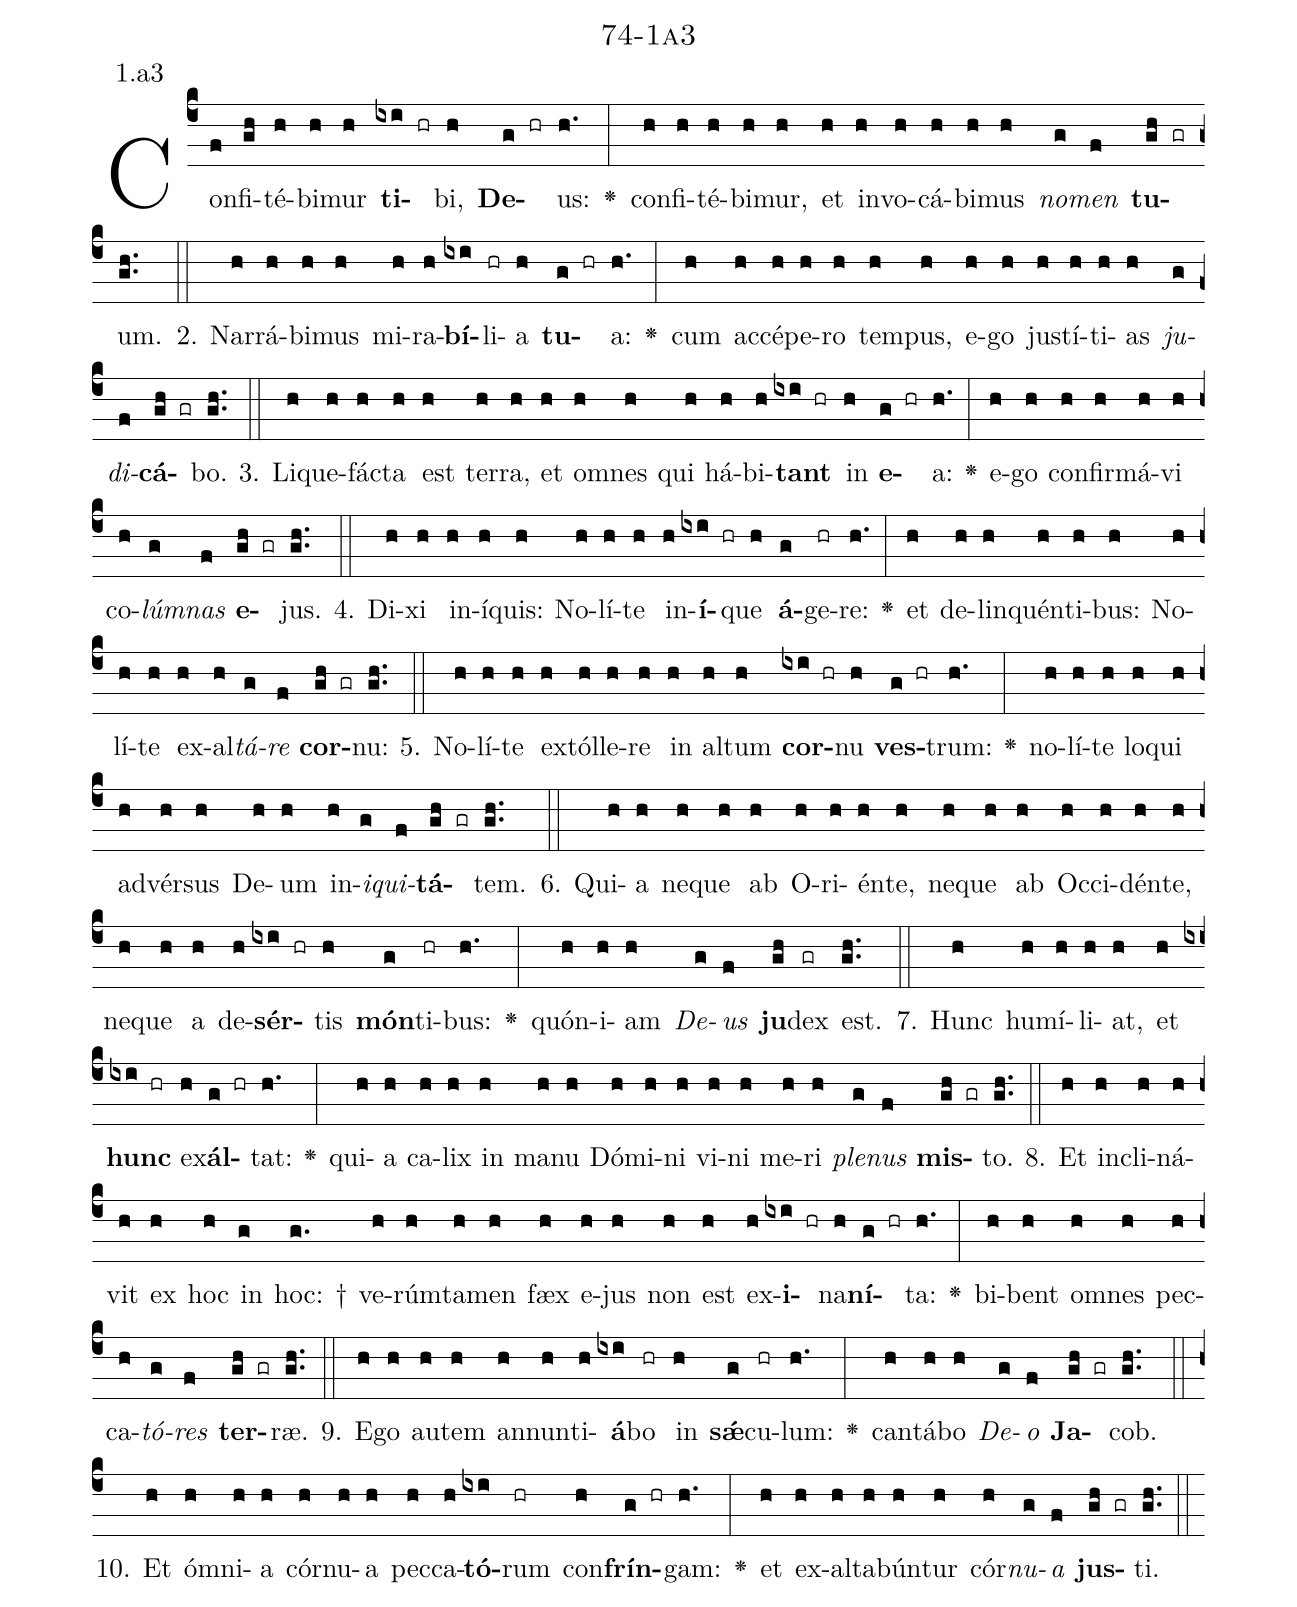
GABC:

name: 74-1a3;
annotation: 1.a3;
%%
(c4)Con(f)fi(gh)té(h)bi(h)mur(h) <b>ti</b>(ixi hr)bi,(h) <b>De</b>(g hr)us:(h.) <v>\greheightstar</v>(:) con(h)fi(h)té(h)bi(h)mur,(h) et(h) in(h)vo(h)cá(h)bi(h)mus(h) <i>no</i>(g)<i>men</i>(f) <b>tu</b>(gh gr)um.(gh..) (::)
2. Nar(h)rá(h)bi(h)mus(h) mi(h)ra(h)<b>bí</b>(ixi)li(hr)a(h) <b>tu</b>(g hr)a:(h.) <v>\greheightstar</v>(:) cum(h) ac(h)cé(h)pe(h)ro(h) tem(h)pus,(h) e(h)go(h) jus(h)tí(h)ti(h)as(h) <i>ju</i>(g)<i>di</i>(f)<b>cá</b>(gh gr)bo.(gh..) (::)
3. Li(h)que(h)fác(h)ta(h) est(h) ter(h)ra,(h) et(h) om(h)nes(h) qui(h) há(h)bi(h)<b>tant</b>(ixi hr) in(h) <b>e</b>(g hr)a:(h.) <v>\greheightstar</v>(:) e(h)go(h) con(h)fir(h)má(h)vi(h) co(h)<i>lúm</i>(g)<i>nas</i>(f) <b>e</b>(gh gr)jus.(gh..) (::)
4. Di(h)xi(h) in(h)í(h)quis:(h) No(h)lí(h)te(h) in(h)<b>í</b>(ixi hr)que(h) <b>á</b>(g)ge(hr)re:(h.) <v>\greheightstar</v>(:) et(h) de(h)lin(h)quén(h)ti(h)bus:(h) No(h)lí(h)te(h) ex(h)al(h)<i>tá</i>(g)<i>re</i>(f) <b>cor</b>(gh gr)nu:(gh..) (::)
5. No(h)lí(h)te(h) ex(h)tól(h)le(h)re(h) in(h) al(h)tum(h) <b>cor</b>(ixi hr)nu(h) <b>ves</b>(g hr)trum:(h.) <v>\greheightstar</v>(:) no(h)lí(h)te(h) lo(h)qui(h) ad(h)vér(h)sus(h) De(h)um(h) in(h)<i>i</i>(g)<i>qui</i>(f)<b>tá</b>(gh gr)tem.(gh..) (::)
6. Qui(h)a(h) ne(h)que(h) ab(h) O(h)ri(h)én(h)te,(h) ne(h)que(h) ab(h) Oc(h)ci(h)dén(h)te,(h) ne(h)que(h) a(h) de(h)<b>sér</b>(ixi hr)tis(h) <b>món</b>(g)ti(hr)bus:(h.) <v>\greheightstar</v>(:) quón(h)i(h)am(h) <i>De</i>(g)<i>us</i>(f) <b>ju</b>(gh)dex(gr) est.(gh..) (::)
7. Hunc(h) hu(h)mí(h)li(h)at,(h) et(h) <b>hunc</b>(ixi hr) ex(h)<b>ál</b>(g hr)tat:(h.) <v>\greheightstar</v>(:) qui(h)a(h) ca(h)lix(h) in(h) ma(h)nu(h) Dó(h)mi(h)ni(h) vi(h)ni(h) me(h)ri(h) <i>ple</i>(g)<i>nus</i>(f) <b>mis</b>(gh gr)to.(gh..) (::)
8. Et(h) in(h)cli(h)ná(h)vit(h) ex(h) hoc(h) in(g) hoc: †(g.) ve(h)rúm(h)ta(h)men(h) fæx(h) e(h)jus(h) non(h) est(h) ex(h)<b>i</b>(ixi hr)na(h)<b>ní</b>(g hr)ta:(h.) <v>\greheightstar</v>(:) bi(h)bent(h) om(h)nes(h) pec(h)ca(h)<i>tó</i>(g)<i>res</i>(f) <b>ter</b>(gh gr)ræ.(gh..) (::)
9. E(h)go(h) au(h)tem(h) an(h)nun(h)ti(h)<b>á</b>(ixi)bo(hr) in(h) <b>sǽ</b>(g)cu(hr)lum:(h.) <v>\greheightstar</v>(:) can(h)tá(h)bo(h) <i>De</i>(g)<i>o</i>(f) <b>Ja</b>(gh gr)cob.(gh..) (::)
10. Et(h) óm(h)ni(h)a(h) cór(h)nu(h)a(h) pec(h)ca(h)<b>tó</b>(ixi)rum(hr) con(h)<b>frín</b>(g hr)gam:(h.) <v>\greheightstar</v>(:) et(h) ex(h)al(h)ta(h)bún(h)tur(h) cór(h)<i>nu</i>(g)<i>a</i>(f) <b>jus</b>(gh gr)ti.(gh..) (::)
